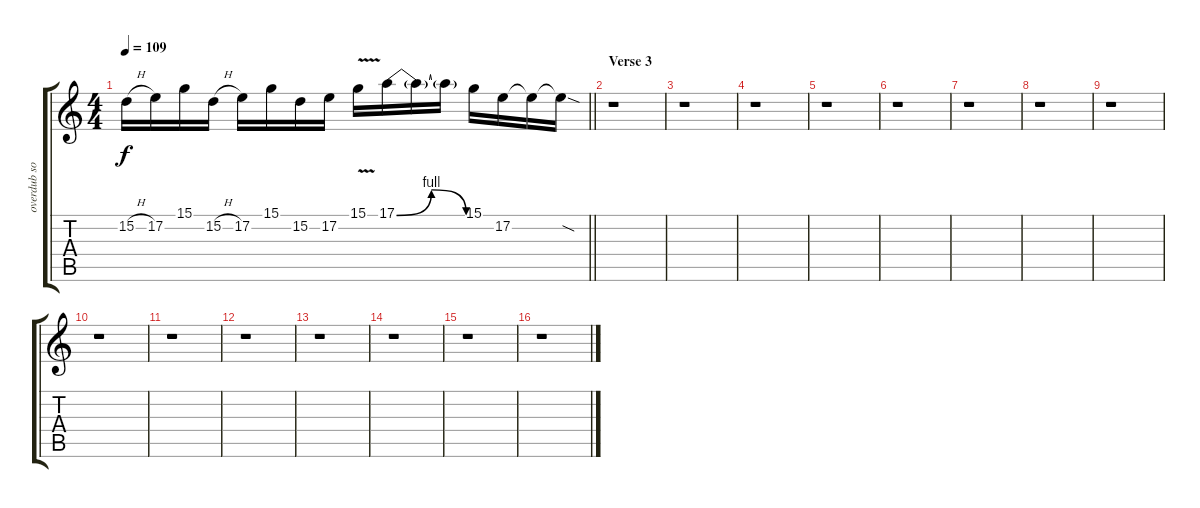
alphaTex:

\track ("overdub solo" "overdub so") {instrument sopranosax}
\staff {score tabs}
\tuning (E4 B3 G3 D3 A2 E2) {hide}
\ts (4 4)
\tempo 109
\clef g2
\barLineRight lightlight
\ks aminor
15.2{h}.16{dy f} 17.2.16 15.1.16 15.2{h}.16 17.2.16 15.1.16 15.2.16 17.2.16 15.1{v}.16 17.1{be (bendrelease 0 0 15 4 15 4 60 0)}.16 17.1{t}.16 17.1{t}.16 15.1.16 17.2.16 17.2{t}.16 17.2{sod t}.16 |
\section ("" "Verse 3")
r.1 |
r.1 |
r.1 |
r.1 |
r.1 |
r.1 |
r.1 |
r.1 |
r.1 |
r.1 |
r.1 |
r.1 |
r.1 |
r.1 |
r.1
